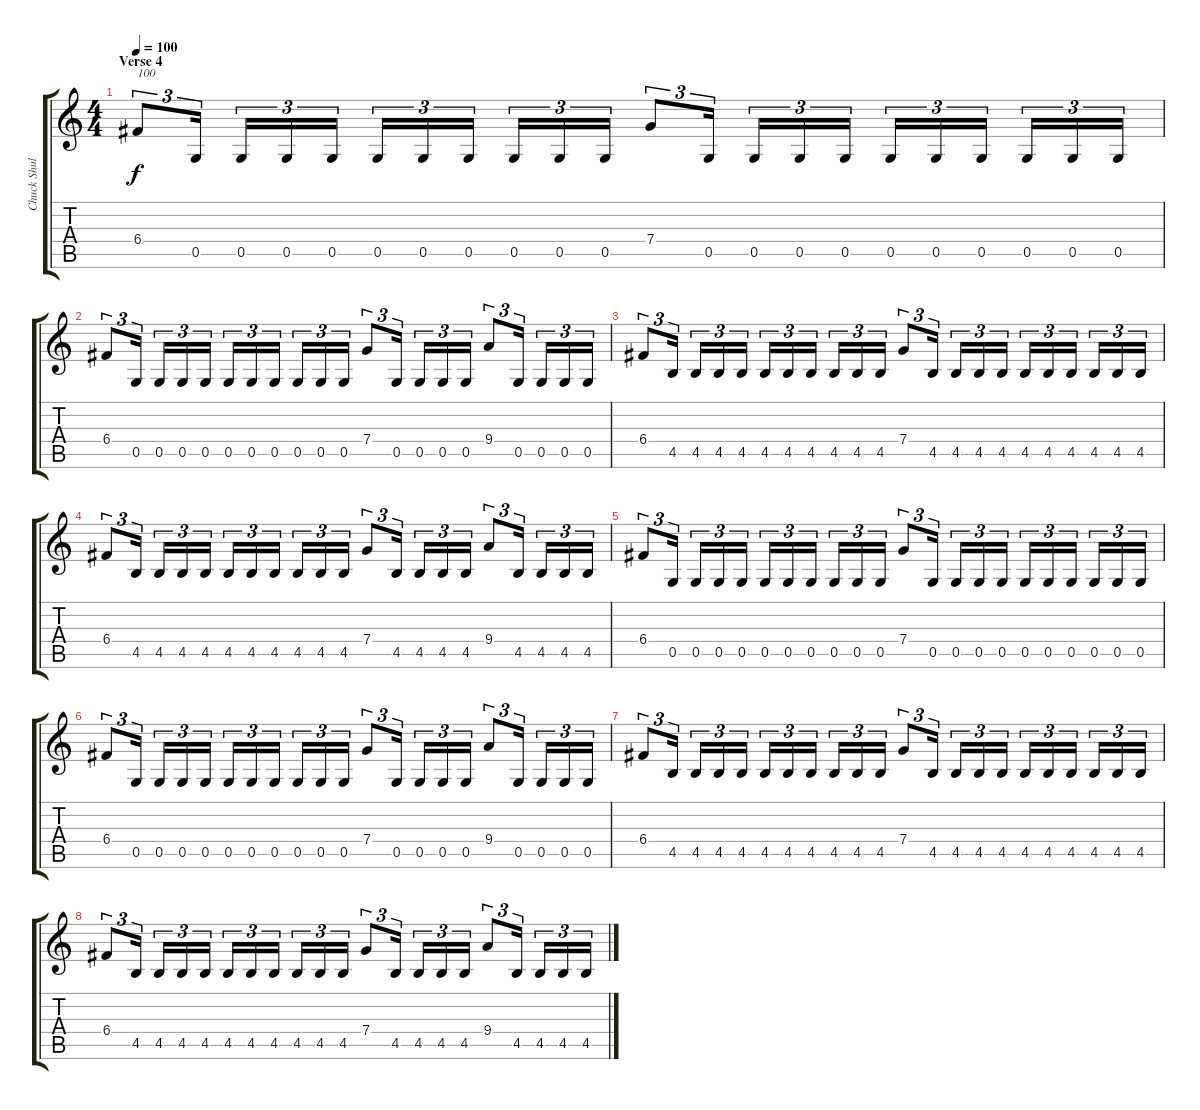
\track ("Chuck Shuldiner" "Chuck Shul") {instrument distortionguitar}
\staff {score tabs}
\tuning (D4 A3 F3 C3 G2 D2) {hide}
\ts (4 4)
\section ("" "Verse 4")
\tempo 100
\clef g2
\ks c
6.4.8{tu (3 2) txt "100" dy f} 0.5.16{tu (3 2)} 0.5.16{tu (3 2)} 0.5.16{tu (3 2)} 0.5.16{tu (3 2)} 0.5.16{tu (3 2)} 0.5.16{tu (3 2)} 0.5.16{tu (3 2)} 0.5.16{tu (3 2)} 0.5.16{tu (3 2)} 0.5.16{tu (3 2)} 7.4.8{tu (3 2)} 0.5.16{tu (3 2)} 0.5.16{tu (3 2)} 0.5.16{tu (3 2)} 0.5.16{tu (3 2)} 0.5.16{tu (3 2)} 0.5.16{tu (3 2)} 0.5.16{tu (3 2)} 0.5.16{tu (3 2)} 0.5.16{tu (3 2)} 0.5.16{tu (3 2)} |
6.4.8{tu (3 2)} 0.5.16{tu (3 2)} 0.5.16{tu (3 2)} 0.5.16{tu (3 2)} 0.5.16{tu (3 2)} 0.5.16{tu (3 2)} 0.5.16{tu (3 2)} 0.5.16{tu (3 2)} 0.5.16{tu (3 2)} 0.5.16{tu (3 2)} 0.5.16{tu (3 2)} 7.4.8{tu (3 2)} 0.5.16{tu (3 2)} 0.5.16{tu (3 2)} 0.5.16{tu (3 2)} 0.5.16{tu (3 2)} 9.4.8{tu (3 2)} 0.5.16{tu (3 2)} 0.5.16{tu (3 2)} 0.5.16{tu (3 2)} 0.5.16{tu (3 2)} |
6.4.8{tu (3 2)} 4.5.16{tu (3 2)} 4.5.16{tu (3 2)} 4.5.16{tu (3 2)} 4.5.16{tu (3 2)} 4.5.16{tu (3 2)} 4.5.16{tu (3 2)} 4.5.16{tu (3 2)} 4.5.16{tu (3 2)} 4.5.16{tu (3 2)} 4.5.16{tu (3 2)} 7.4.8{tu (3 2)} 4.5.16{tu (3 2)} 4.5.16{tu (3 2)} 4.5.16{tu (3 2)} 4.5.16{tu (3 2)} 4.5.16{tu (3 2)} 4.5.16{tu (3 2)} 4.5.16{tu (3 2)} 4.5.16{tu (3 2)} 4.5.16{tu (3 2)} 4.5.16{tu (3 2)} |
6.4.8{tu (3 2)} 4.5.16{tu (3 2)} 4.5.16{tu (3 2)} 4.5.16{tu (3 2)} 4.5.16{tu (3 2)} 4.5.16{tu (3 2)} 4.5.16{tu (3 2)} 4.5.16{tu (3 2)} 4.5.16{tu (3 2)} 4.5.16{tu (3 2)} 4.5.16{tu (3 2)} 7.4.8{tu (3 2)} 4.5.16{tu (3 2)} 4.5.16{tu (3 2)} 4.5.16{tu (3 2)} 4.5.16{tu (3 2)} 9.4.8{tu (3 2)} 4.5.16{tu (3 2)} 4.5.16{tu (3 2)} 4.5.16{tu (3 2)} 4.5.16{tu (3 2)} |
6.4.8{tu (3 2)} 0.5.16{tu (3 2)} 0.5.16{tu (3 2)} 0.5.16{tu (3 2)} 0.5.16{tu (3 2)} 0.5.16{tu (3 2)} 0.5.16{tu (3 2)} 0.5.16{tu (3 2)} 0.5.16{tu (3 2)} 0.5.16{tu (3 2)} 0.5.16{tu (3 2)} 7.4.8{tu (3 2)} 0.5.16{tu (3 2)} 0.5.16{tu (3 2)} 0.5.16{tu (3 2)} 0.5.16{tu (3 2)} 0.5.16{tu (3 2)} 0.5.16{tu (3 2)} 0.5.16{tu (3 2)} 0.5.16{tu (3 2)} 0.5.16{tu (3 2)} 0.5.16{tu (3 2)} |
6.4.8{tu (3 2)} 0.5.16{tu (3 2)} 0.5.16{tu (3 2)} 0.5.16{tu (3 2)} 0.5.16{tu (3 2)} 0.5.16{tu (3 2)} 0.5.16{tu (3 2)} 0.5.16{tu (3 2)} 0.5.16{tu (3 2)} 0.5.16{tu (3 2)} 0.5.16{tu (3 2)} 7.4.8{tu (3 2)} 0.5.16{tu (3 2)} 0.5.16{tu (3 2)} 0.5.16{tu (3 2)} 0.5.16{tu (3 2)} 9.4.8{tu (3 2)} 0.5.16{tu (3 2)} 0.5.16{tu (3 2)} 0.5.16{tu (3 2)} 0.5.16{tu (3 2)} |
6.4.8{tu (3 2)} 4.5.16{tu (3 2)} 4.5.16{tu (3 2)} 4.5.16{tu (3 2)} 4.5.16{tu (3 2)} 4.5.16{tu (3 2)} 4.5.16{tu (3 2)} 4.5.16{tu (3 2)} 4.5.16{tu (3 2)} 4.5.16{tu (3 2)} 4.5.16{tu (3 2)} 7.4.8{tu (3 2)} 4.5.16{tu (3 2)} 4.5.16{tu (3 2)} 4.5.16{tu (3 2)} 4.5.16{tu (3 2)} 4.5.16{tu (3 2)} 4.5.16{tu (3 2)} 4.5.16{tu (3 2)} 4.5.16{tu (3 2)} 4.5.16{tu (3 2)} 4.5.16{tu (3 2)} |
6.4.8{tu (3 2)} 4.5.16{tu (3 2)} 4.5.16{tu (3 2)} 4.5.16{tu (3 2)} 4.5.16{tu (3 2)} 4.5.16{tu (3 2)} 4.5.16{tu (3 2)} 4.5.16{tu (3 2)} 4.5.16{tu (3 2)} 4.5.16{tu (3 2)} 4.5.16{tu (3 2)} 7.4.8{tu (3 2)} 4.5.16{tu (3 2)} 4.5.16{tu (3 2)} 4.5.16{tu (3 2)} 4.5.16{tu (3 2)} 9.4.8{tu (3 2)} 4.5.16{tu (3 2)} 4.5.16{tu (3 2)} 4.5.16{tu (3 2)} 4.5.16{tu (3 2)}
